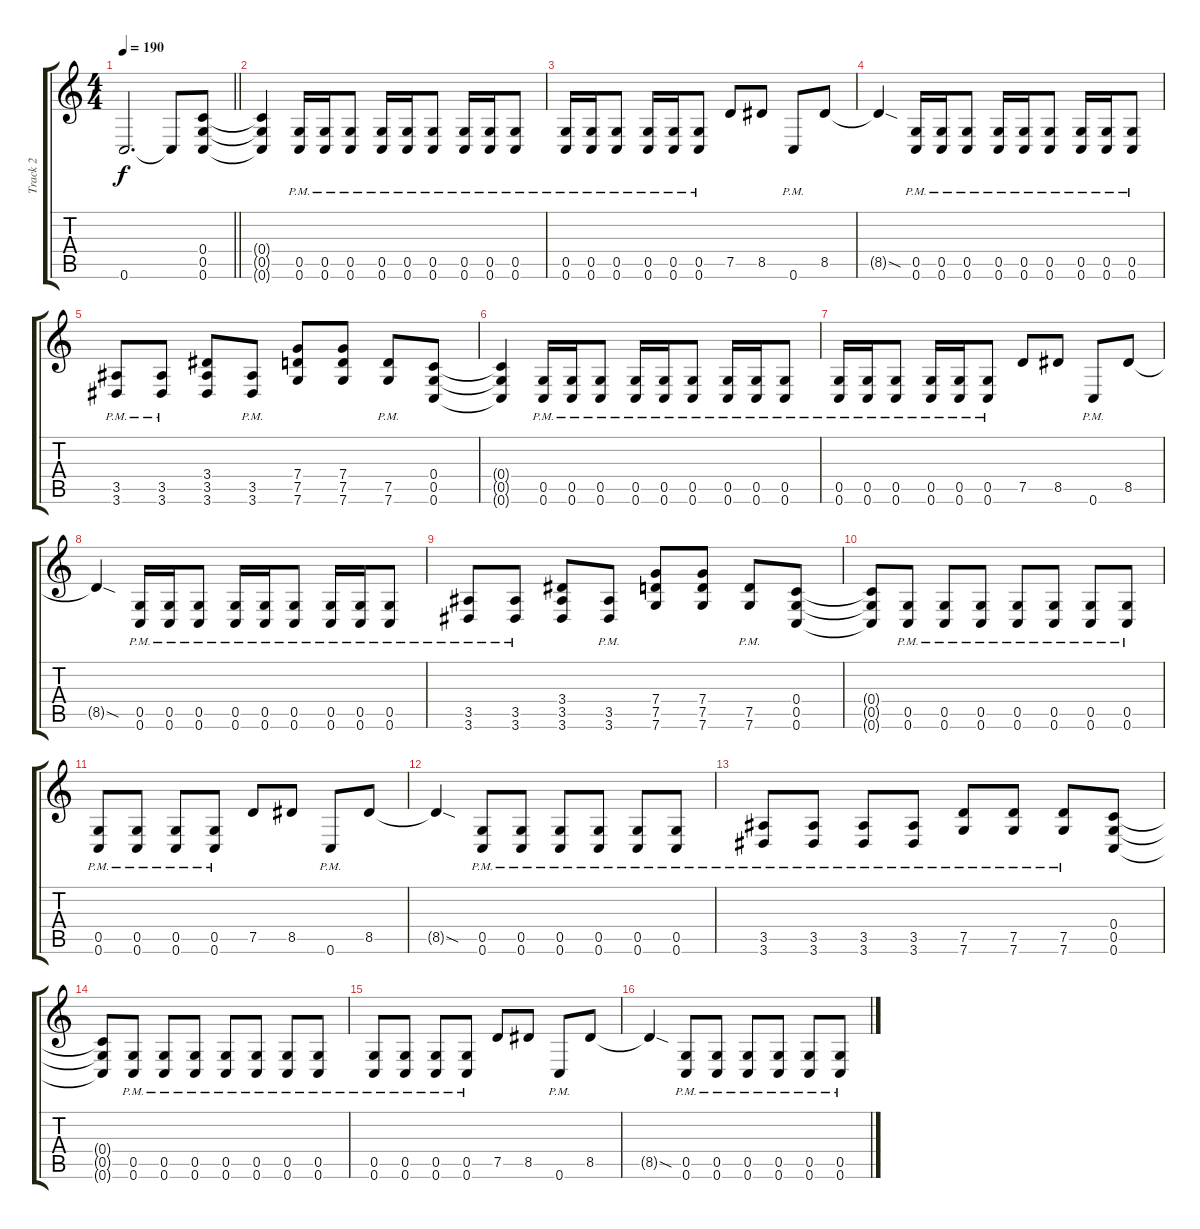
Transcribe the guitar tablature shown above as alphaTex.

\track ("Track 2" "Track 2") {instrument distortionguitar}
\staff {score tabs}
\tuning (D4 A3 F3 C3 G2 C2) {hide}
\ts (4 4)
\tempo 190
\clef g2
\barLineRight lightlight
\ks c
0.6{t}.2{d dy f} 0.6{t}.8 (0.4 0.5 0.6).8 |
\section ("" "")
(0.4{t} 0.5{t} 0.6{t}).4 (0.5{pm} 0.6{pm}).16 (0.5{pm} 0.6{pm}).16 (0.5{pm} 0.6{pm}).8 (0.5{pm} 0.6{pm}).16 (0.5{pm} 0.6{pm}).16 (0.5{pm} 0.6{pm}).8 (0.5{pm} 0.6{pm}).16 (0.5{pm} 0.6{pm}).16 (0.5{pm} 0.6{pm}).8 |
(0.5{pm} 0.6{pm}).16 (0.5{pm} 0.6{pm}).16 (0.5{pm} 0.6{pm}).8 (0.5{pm} 0.6{pm}).16 (0.5{pm} 0.6{pm}).16 (0.5{pm} 0.6{pm}).8 7.5.8 8.5.8 0.6{pm}.8 8.5.8 |
8.5{sod t}.4 (0.5{pm} 0.6{pm}).16 (0.5{pm} 0.6{pm}).16 (0.5{pm} 0.6{pm}).8 (0.5{pm} 0.6{pm}).16 (0.5{pm} 0.6{pm}).16 (0.5{pm} 0.6{pm}).8 (0.5{pm} 0.6{pm}).16 (0.5{pm} 0.6{pm}).16 (0.5{pm} 0.6{pm}).8 |
(3.5{pm} 3.6{pm}).8 (3.5{pm} 3.6{pm}).8 (3.4 3.5 3.6).8 (3.5{pm} 3.6{pm}).8 (7.4 7.5 7.6).8 (7.4 7.5 7.6).8 (7.5{pm} 7.6{pm}).8 (0.4 0.5 0.6).8 |
(0.4{t} 0.5{t} 0.6{t}).4 (0.5{pm} 0.6{pm}).16 (0.5{pm} 0.6{pm}).16 (0.5{pm} 0.6{pm}).8 (0.5{pm} 0.6{pm}).16 (0.5{pm} 0.6{pm}).16 (0.5{pm} 0.6{pm}).8 (0.5{pm} 0.6{pm}).16 (0.5{pm} 0.6{pm}).16 (0.5{pm} 0.6{pm}).8 |
(0.5{pm} 0.6{pm}).16 (0.5{pm} 0.6{pm}).16 (0.5{pm} 0.6{pm}).8 (0.5{pm} 0.6{pm}).16 (0.5{pm} 0.6{pm}).16 (0.5{pm} 0.6{pm}).8 7.5.8 8.5.8 0.6{pm}.8 8.5.8 |
8.5{sod t}.4 (0.5{pm} 0.6{pm}).16 (0.5{pm} 0.6{pm}).16 (0.5{pm} 0.6{pm}).8 (0.5{pm} 0.6{pm}).16 (0.5{pm} 0.6{pm}).16 (0.5{pm} 0.6{pm}).8 (0.5{pm} 0.6{pm}).16 (0.5{pm} 0.6{pm}).16 (0.5{pm} 0.6{pm}).8 |
(3.5{pm} 3.6{pm}).8 (3.5{pm} 3.6{pm}).8 (3.4 3.5 3.6).8 (3.5{pm} 3.6{pm}).8 (7.4 7.5 7.6).8 (7.4 7.5 7.6).8 (7.5{pm} 7.6{pm}).8 (0.4 0.5 0.6).8 |
(0.4{t} 0.5{t} 0.6{t}).8 (0.5{pm} 0.6{pm}).8 (0.5{pm} 0.6{pm}).8 (0.5{pm} 0.6{pm}).8 (0.5{pm} 0.6{pm}).8 (0.5{pm} 0.6{pm}).8 (0.5{pm} 0.6{pm}).8 (0.5{pm} 0.6{pm}).8 |
(0.5{pm} 0.6{pm}).8 (0.5{pm} 0.6{pm}).8 (0.5{pm} 0.6{pm}).8 (0.5{pm} 0.6{pm}).8 7.5.8 8.5.8 0.6{pm}.8 8.5.8 |
8.5{sod t}.4 (0.5{pm} 0.6{pm}).8 (0.5{pm} 0.6{pm}).8 (0.5{pm} 0.6{pm}).8 (0.5{pm} 0.6{pm}).8 (0.5{pm} 0.6{pm}).8 (0.5{pm} 0.6{pm}).8 |
(3.5{pm} 3.6{pm}).8 (3.5{pm} 3.6{pm}).8 (3.5{pm} 3.6{pm}).8 (3.5{pm} 3.6{pm}).8 (7.5{pm} 7.6{pm}).8 (7.5{pm} 7.6{pm}).8 (7.5{pm} 7.6{pm}).8 (0.4 0.5 0.6).8 |
(0.4{t} 0.5{t} 0.6{t}).8 (0.5{pm} 0.6{pm}).8 (0.5{pm} 0.6{pm}).8 (0.5{pm} 0.6{pm}).8 (0.5{pm} 0.6{pm}).8 (0.5{pm} 0.6{pm}).8 (0.5{pm} 0.6{pm}).8 (0.5{pm} 0.6{pm}).8 |
(0.5{pm} 0.6{pm}).8 (0.5{pm} 0.6{pm}).8 (0.5{pm} 0.6{pm}).8 (0.5{pm} 0.6{pm}).8 7.5.8 8.5.8 0.6{pm}.8 8.5.8 |
8.5{sod t}.4 (0.5{pm} 0.6{pm}).8 (0.5{pm} 0.6{pm}).8 (0.5{pm} 0.6{pm}).8 (0.5{pm} 0.6{pm}).8 (0.5{pm} 0.6{pm}).8 (0.5{pm} 0.6{pm}).8
